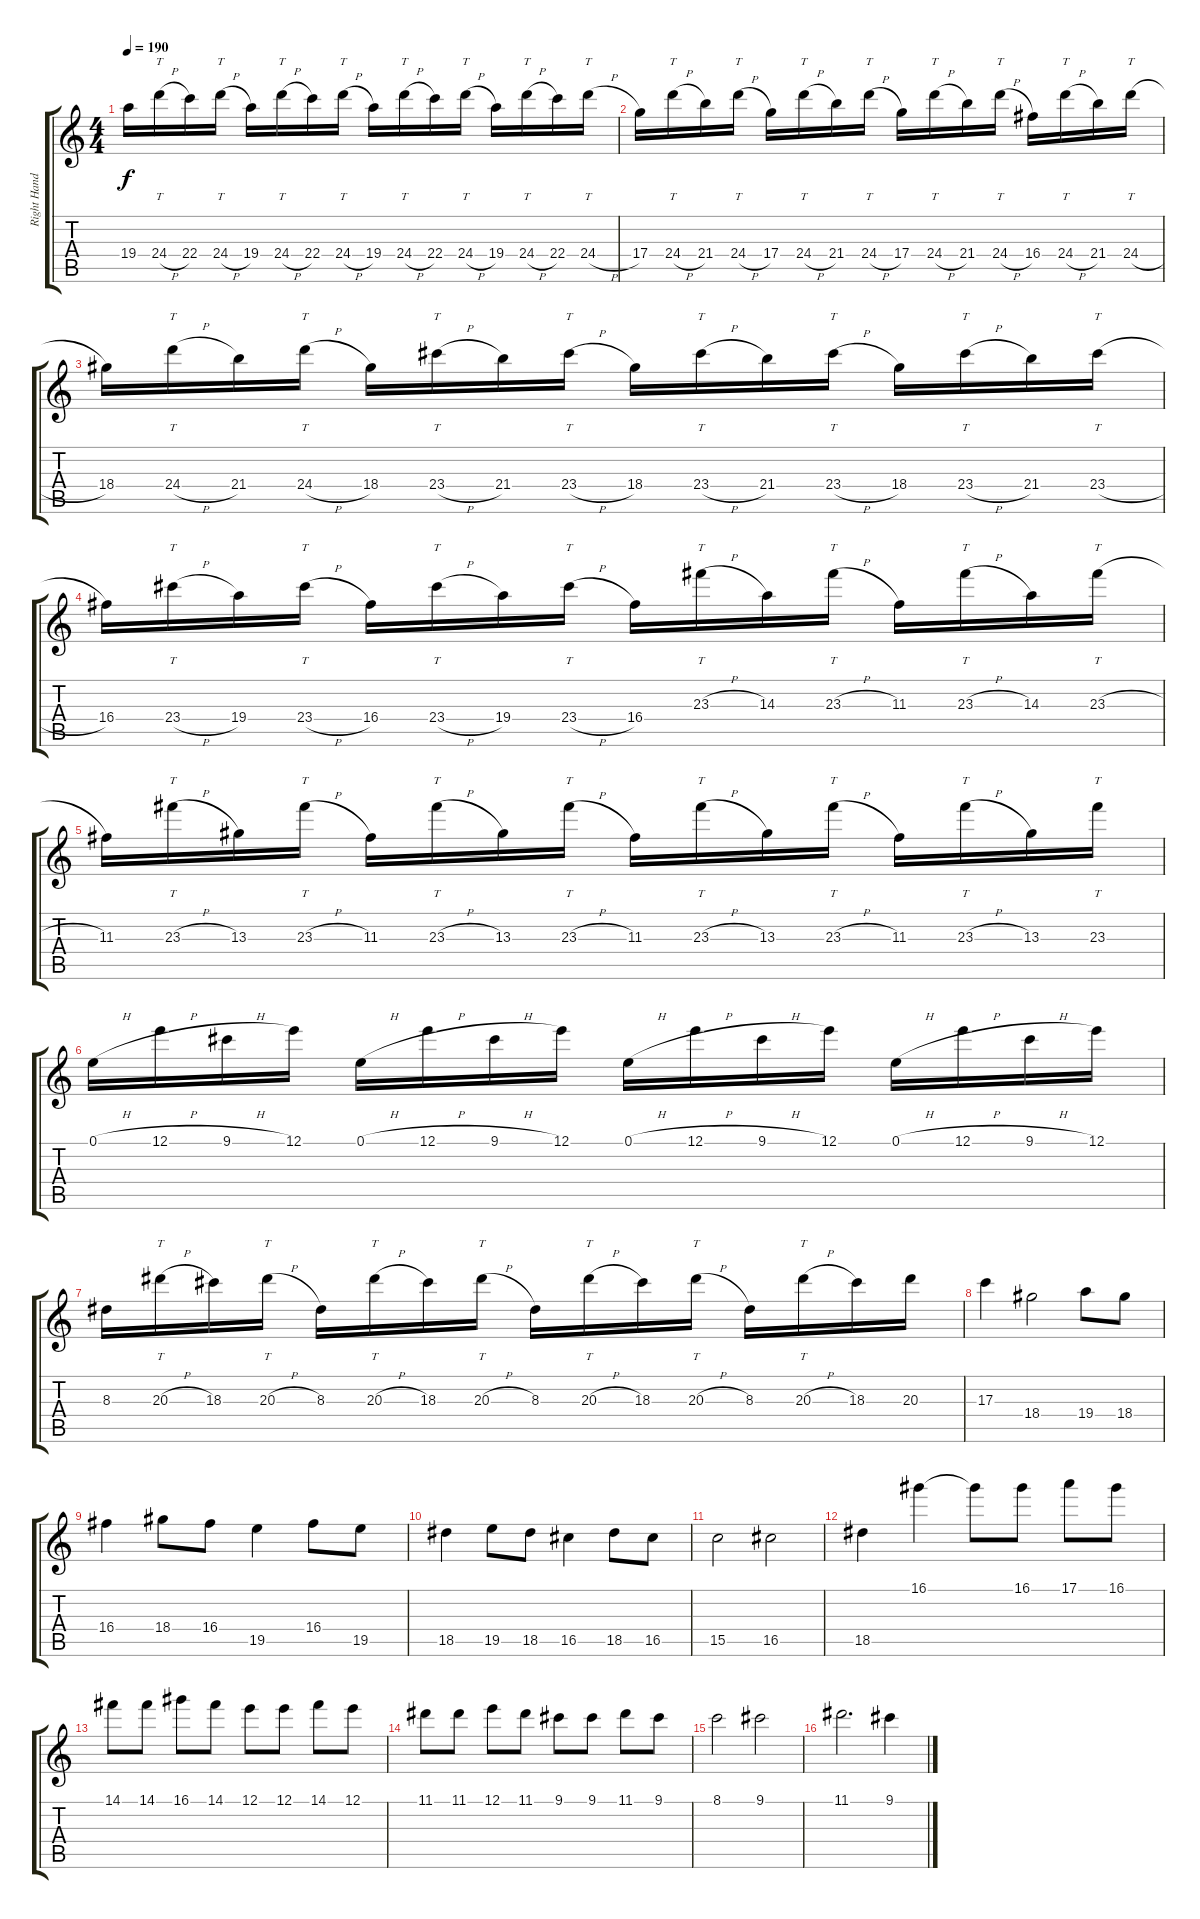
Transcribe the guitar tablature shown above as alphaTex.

\track ("Right Hand" "Right Hand") {instrument distortionguitar}
\staff {score tabs}
\tuning (E4 B3 G3 D3 A2 E2) {hide}
\ts (4 4)
\tempo 190
\clef g2
\ks c
19.4.16{dy f} 24.4{h}.16{tt} 22.4.16 24.4{h}.16{tt} 19.4.16 24.4{h}.16{tt} 22.4.16 24.4{h}.16{tt} 19.4.16 24.4{h}.16{tt} 22.4.16 24.4{h}.16{tt} 19.4.16 24.4{h}.16{tt} 22.4.16 24.4{h}.16{tt} |
17.4.16 24.4{h}.16{tt} 21.4.16 24.4{h}.16{tt} 17.4.16 24.4{h}.16{tt} 21.4.16 24.4{h}.16{tt} 17.4.16 24.4{h}.16{tt} 21.4.16 24.4{h}.16{tt} 16.4.16 24.4{h}.16{tt} 21.4.16 24.4{h}.16{tt} |
18.4.16 24.4{h}.16{tt} 21.4.16 24.4{h}.16{tt} 18.4.16 23.4{h}.16{tt} 21.4.16 23.4{h}.16{tt} 18.4.16 23.4{h}.16{tt} 21.4.16 23.4{h}.16{tt} 18.4.16 23.4{h}.16{tt} 21.4.16 23.4{h}.16{tt} |
16.4.16 23.4{h}.16{tt} 19.4.16 23.4{h}.16{tt} 16.4.16 23.4{h}.16{tt} 19.4.16 23.4{h}.16{tt} 16.4.16 23.3{h}.16{tt} 14.3.16 23.3{h}.16{tt} 11.3.16 23.3{h}.16{tt} 14.3.16 23.3{h}.16{tt} |
11.3.16 23.3{h}.16{tt} 13.3.16 23.3{h}.16{tt} 11.3.16 23.3{h}.16{tt} 13.3.16 23.3{h}.16{tt} 11.3.16 23.3{h}.16{tt} 13.3.16 23.3{h}.16{tt} 11.3.16 23.3{h}.16{tt} 13.3.16 23.3.16{tt} |
0.1{h}.16 12.1{h}.16 9.1{h}.16 12.1.16 0.1{h}.16 12.1{h}.16 9.1{h}.16 12.1.16 0.1{h}.16 12.1{h}.16 9.1{h}.16 12.1.16 0.1{h}.16 12.1{h}.16 9.1{h}.16 12.1.16 |
8.3.16 20.3{h}.16{tt} 18.3.16 20.3{h}.16{tt} 8.3.16 20.3{h}.16{tt} 18.3.16 20.3{h}.16{tt} 8.3.16 20.3{h}.16{tt} 18.3.16 20.3{h}.16{tt} 8.3.16 20.3{h}.16{tt} 18.3.16 20.3.16 |
17.3.4 18.4.2 19.4.8 18.4.8 |
16.4.4 18.4.8 16.4.8 19.5.4 16.4.8 19.5.8 |
18.5.4 19.5.8 18.5.8 16.5.4 18.5.8 16.5.8 |
15.5.2 16.5.2 |
18.5.4 16.1.4 16.1{t}.8 16.1.8 17.1.8 16.1.8 |
14.1.8 14.1.8 16.1.8 14.1.8 12.1.8 12.1.8 14.1.8 12.1.8 |
11.1.8 11.1.8 12.1.8 11.1.8 9.1.8 9.1.8 11.1.8 9.1.8 |
8.1.2 9.1.2 |
11.1.2{d} 9.1.4
